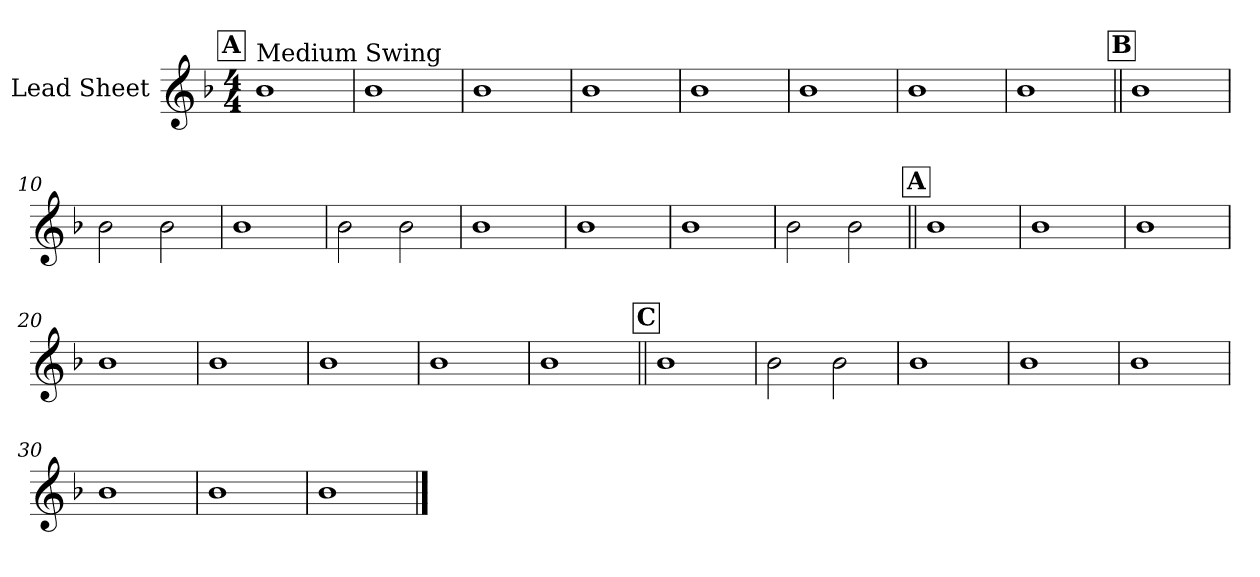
**kern
*part1
*staff1
*I"Lead Sheet
*clefG2
*k[b-]
*F:
*M4/4
!!LO:REH:place=s1:a:fs=14:t=A
=1
!LO:TX:a:t=Medium Swing
1b-
=2
1b-
=3
1b-
=4
1b-
!!LO:LB:g=z
=5
1b-
=6
1b-
=7
1b-
=8
1b-
!!LO:LB:g=z
!!LO:REH:place=s1:a:fs=14:t=B
=9||
1b-
=10
2b-\
2b-\
=11
1b-
=12
2b-\
2b-\
!!LO:LB:g=z
=13
1b-
=14
1b-
=15
1b-
=16
2b-\
2b-\
!!LO:LB:g=z
!!LO:REH:place=s1:a:fs=14:t=A
=17||
1b-
=18
1b-
=19
1b-
=20
1b-
!!LO:LB:g=z
=21
1b-
=22
1b-
=23
1b-
=24
1b-
!!LO:LB:g=z
!!LO:REH:place=s1:a:fs=14:t=C
=25||
1b-
=26
2b-\
2b-\
=27
1b-
=28
1b-
!!LO:LB:g=z
=29
1b-
=30
1b-
=31
1b-
=32
1b-
==
*-
